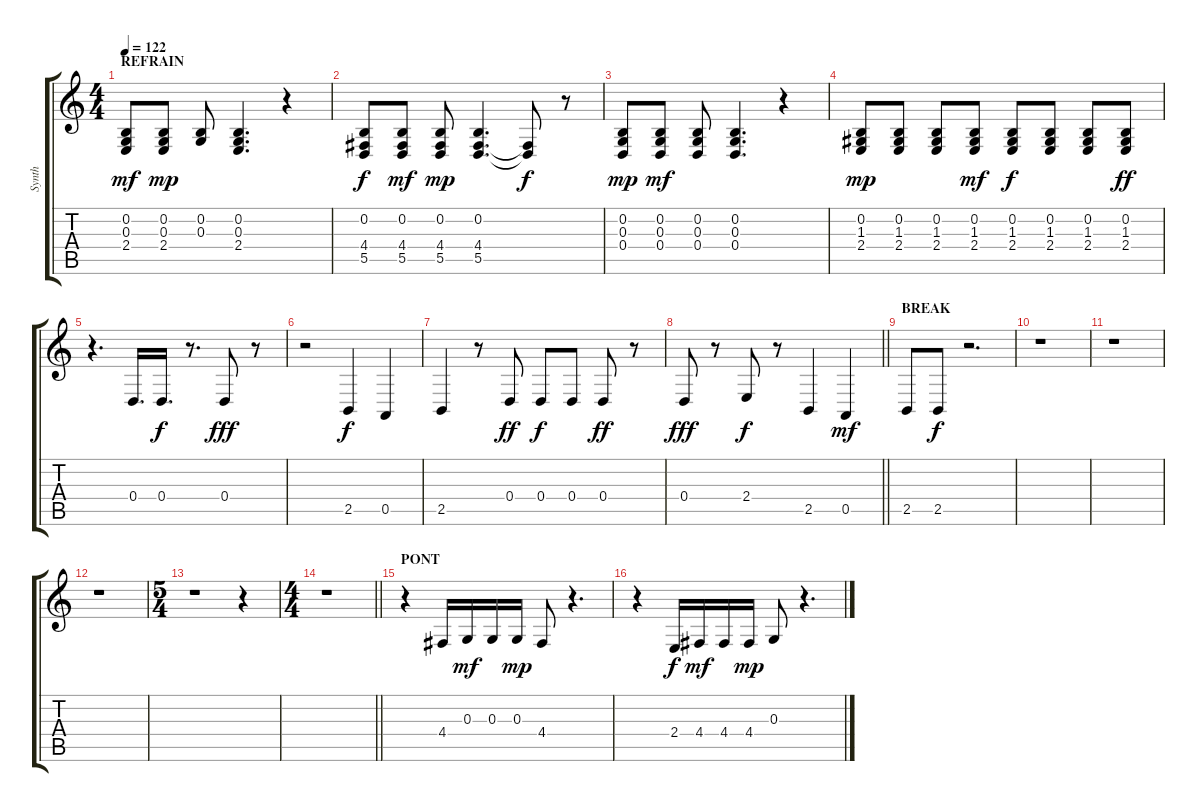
\track ("Synth" "Synth") {instrument clavinet}
\staff {score tabs}
\tuning (E4 B3 G3 D3 A2 E2) {hide}
\ts (4 4)
\section ("" "REFRAIN")
\tempo 122
\clef g2
\ks c
(0.2 0.3 2.4).8{dy mf} (0.2 0.3 2.4).8{dy mp} (0.2 0.3).8 (0.2 0.3 2.4).4{d} r.4 |
(0.2 4.4 5.5).8{dy f} (0.2 4.4 5.5).8{dy mf} (0.2 4.4 5.5).8{dy mp} (0.2 4.4 5.5).4{d} (4.4{t} 5.5{t}).8{dy f} r.8 |
(0.2 0.3 0.4).8{dy mp} (0.2 0.3 0.4).8{dy mf} (0.2 0.3 0.4).8 (0.2 0.3 0.4).4{d} r.4 |
(0.2 1.3 2.4).8{dy mp} (0.2 1.3 2.4).8 (0.2 1.3 2.4).8 (0.2 1.3 2.4).8{dy mf} (0.2 1.3 2.4).8{dy f} (0.2 1.3 2.4).8 (0.2 1.3 2.4).8 (0.2 1.3 2.4).8{dy ff} |
r.4{d} 0.4.16{d} 0.4.16{d dy f} r.8{d} 0.4.8{dy fff} r.8 |
r.2 2.5.4{dy f} 0.5.4 |
2.5.4 r.8 0.4.8{dy ff} 0.4.8{dy f} 0.4.8 0.4.8{dy ff} r.8 |
\barLineRight lightlight
0.4.8{dy fff} r.8 2.4.8{dy f} r.8 2.5.4 0.5.4{dy mf} |
\section ("" "BREAK")
2.5.8 2.5.8{dy f} r.2{d} |
r.1 |
r.1 |
r.1 |
\ts (5 4)
r.1 r.4 |
\ts (4 4)
\barLineRight lightlight
r.1 |
\section ("" "PONT")
r.4 4.4.16 0.3.16{dy mf} 0.3.16 0.3.16{dy mp} 4.4.8 r.4{d} |
r.4 2.4.16{dy f} 4.4.16{dy mf} 4.4.16 4.4.16{dy mp} 0.3.8 r.4{d}
